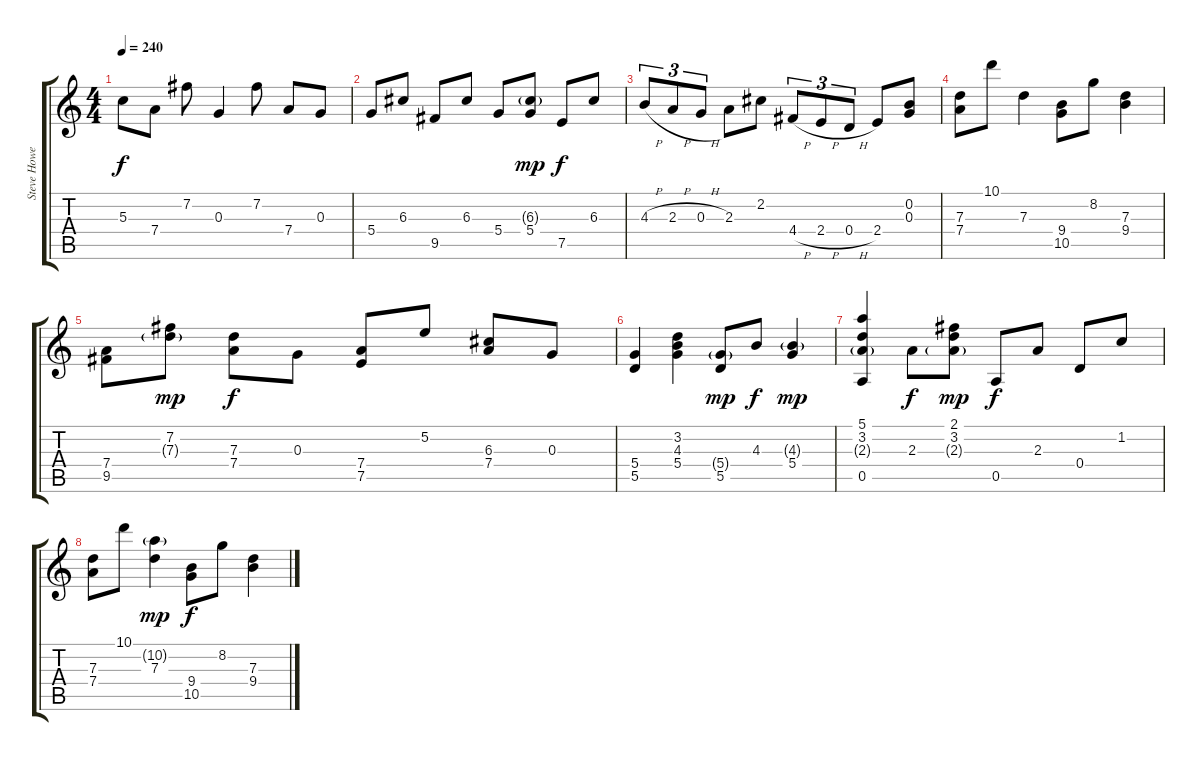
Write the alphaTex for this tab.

\track ("Steve Howe (Martin 00-18)" "Steve Howe") {instrument acousticguitarsteel}
\staff {score tabs}
\tuning (E4 B3 G3 D3 A2 E2) {hide}
\ts (4 4)
\tempo 240
\clef g2
\ks c
5.3.8{dy f} 7.4.8 7.2.8 0.3.4 7.2.8 7.4.8 0.3.8 |
5.4.8 6.3.8 9.5.8 6.3.8 5.4.8 (6.3{g} 5.4).8{dy mp} 7.5.8{dy f} 6.3.8 |
4.3{h}.8{tu (3 2)} 2.3{h}.8{tu (3 2)} 0.3{h}.8{tu (3 2)} 2.3.8 2.2.8 4.4{h}.8{tu (3 2)} 2.4{h}.8{tu (3 2)} 0.4{h}.8{tu (3 2)} 2.4.8 (0.2 0.3).8 |
(7.3 7.4).8 10.1.8 7.3.4 (9.4 10.5).8 8.2.8 (7.3 9.4).4 |
(7.4 9.5).8 (7.2 7.3{g}).8{dy mp} (7.3 7.4).8{dy f} 0.3.8 (7.4 7.5).8 5.2.8 (6.3 7.4).8 0.3.8 |
(5.4 5.5).4 (3.2 4.3 5.4).4 (5.4{g} 5.5).8{dy mp} 4.3.8{dy f} (4.3{g} 5.4).4{dy mp} |
(5.1 3.2 2.3{g} 0.5).4 2.3.8{dy f} (2.1 3.2 2.3{g}).8{dy mp} 0.5.8{dy f} 2.3.8 0.4.8 1.2.8 |
(7.3 7.4).8 10.1.8 (10.2{g} 7.3).4{dy mp} (9.4 10.5).8{dy f} 8.2.8 (7.3 9.4).4
